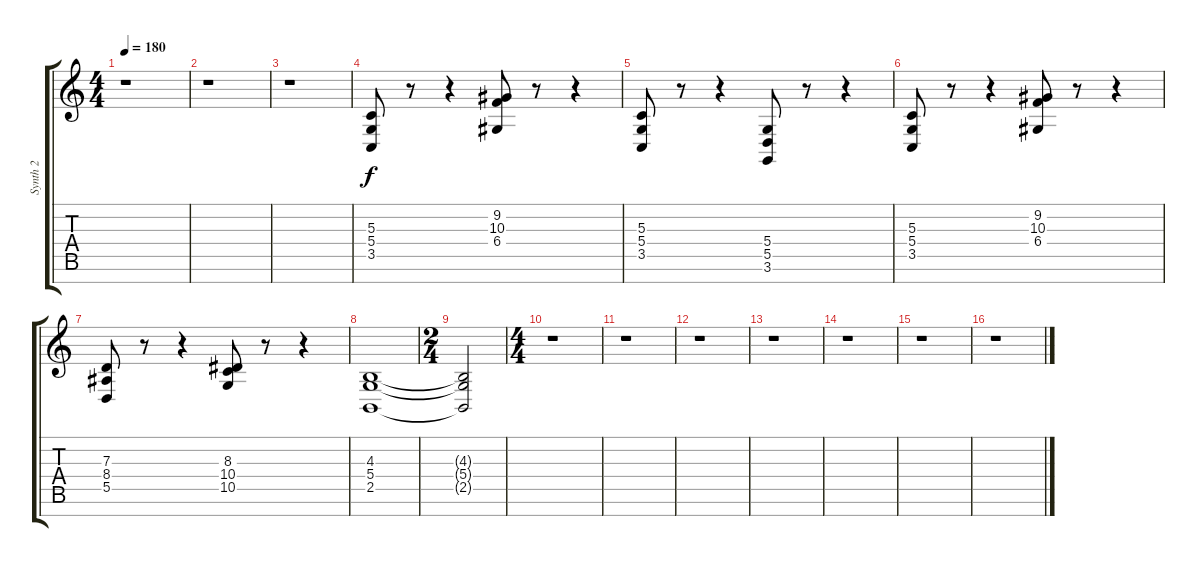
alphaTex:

\track ("Synth 2" "Synth 2") {instrument tremolostrings}
\staff {score tabs}
\tuning (E4 B3 G3 D3 A2 E2 B1) {hide}
\ts (4 4)
\tempo 180
\clef g2
\ks c
r.1{dy f} |
r.1 |
r.1 |
(5.3 5.4 3.5).8{volume 14 instrument tremolostrings} r.8 r.4 (9.2 10.3 6.4).8 r.8 r.4 |
(5.3 5.4 3.5).8 r.8 r.4 (5.4 5.5 3.6).8 r.8 r.4 |
(5.3 5.4 3.5).8 r.8 r.4 (9.2 10.3 6.4).8 r.8 r.4 |
(7.3 8.4 5.5).8 r.8 r.4 (8.3 10.4 10.5).8 r.8 r.4 |
(4.3 5.4 2.5).1 |
\ts (2 4)
(4.3{t} 5.4{t} 2.5{t}).2 |
\ts (4 4)
r.1 |
r.1 |
r.1 |
r.1 |
r.1 |
r.1 |
r.1
